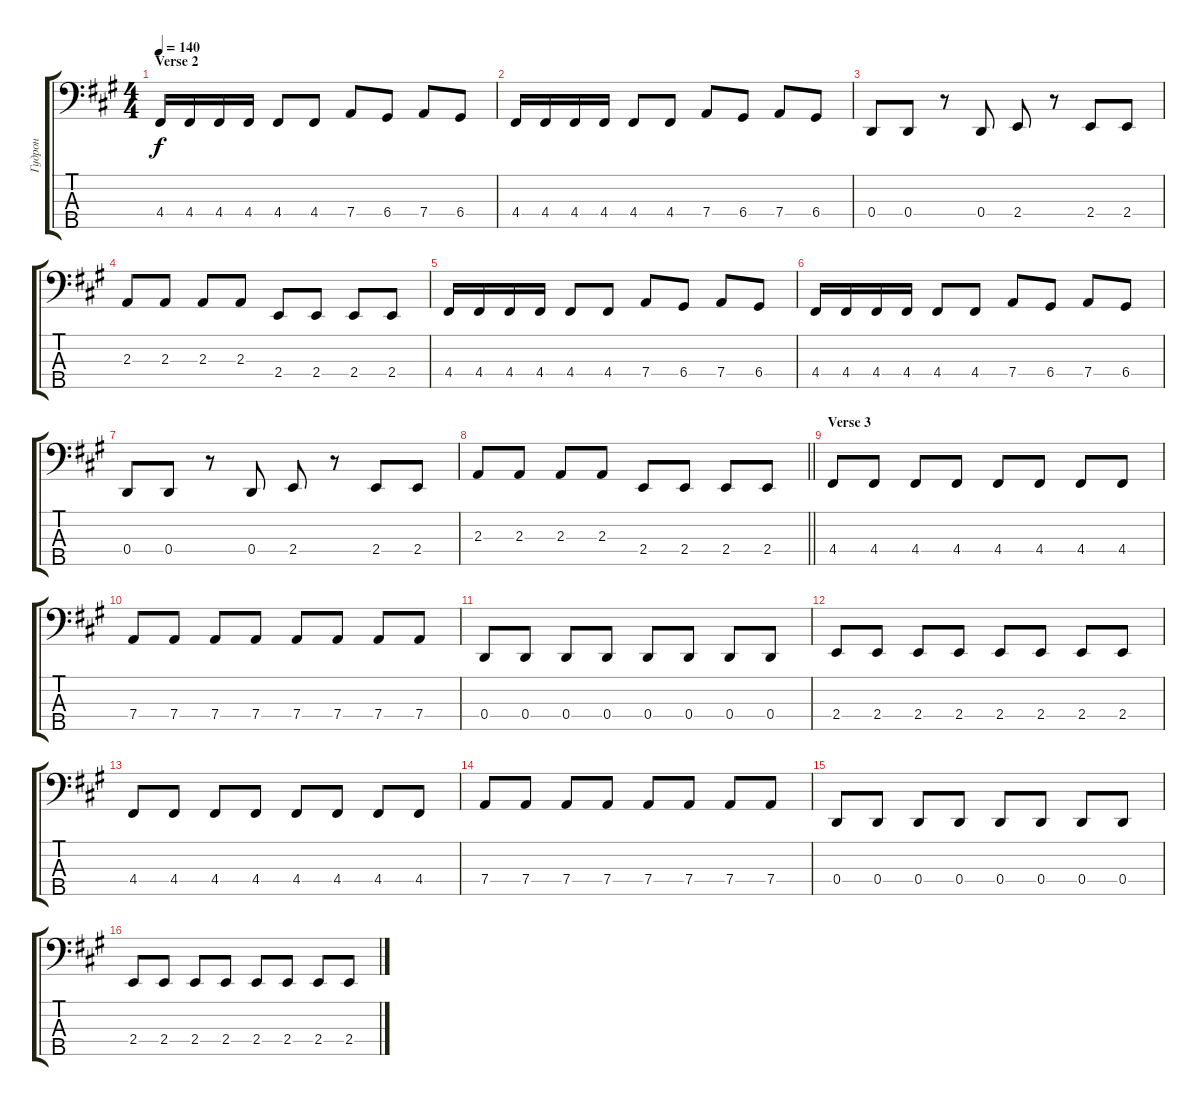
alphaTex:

\track ("Гудрон" "Гудрон") {instrument electricbassfinger}
\staff {score tabs}
\tuning (F2 C2 G1 D1 A0) {hide}
\ts (4 4)
\section ("" "Verse 2")
\tempo 140
\clef f4
\ks f#minor
4.4.16{dy f} 4.4.16 4.4.16 4.4.16 4.4.8 4.4.8 7.4.8 6.4.8 7.4.8 6.4.8 |
4.4.16 4.4.16 4.4.16 4.4.16 4.4.8 4.4.8 7.4.8 6.4.8 7.4.8 6.4.8 |
0.4.8 0.4.8 r.8 0.4.8 2.4.8 r.8 2.4.8 2.4.8 |
2.3.8 2.3.8 2.3.8 2.3.8 2.4.8 2.4.8 2.4.8 2.4.8 |
4.4.16 4.4.16 4.4.16 4.4.16 4.4.8 4.4.8 7.4.8 6.4.8 7.4.8 6.4.8 |
4.4.16 4.4.16 4.4.16 4.4.16 4.4.8 4.4.8 7.4.8 6.4.8 7.4.8 6.4.8 |
0.4.8 0.4.8 r.8 0.4.8 2.4.8 r.8 2.4.8 2.4.8 |
\barLineRight lightlight
2.3.8 2.3.8 2.3.8 2.3.8 2.4.8 2.4.8 2.4.8 2.4.8 |
\section ("" "Verse 3")
4.4.8 4.4.8 4.4.8 4.4.8 4.4.8 4.4.8 4.4.8 4.4.8 |
7.4.8 7.4.8 7.4.8 7.4.8 7.4.8 7.4.8 7.4.8 7.4.8 |
0.4.8 0.4.8 0.4.8 0.4.8 0.4.8 0.4.8 0.4.8 0.4.8 |
2.4.8 2.4.8 2.4.8 2.4.8 2.4.8 2.4.8 2.4.8 2.4.8 |
4.4.8 4.4.8 4.4.8 4.4.8 4.4.8 4.4.8 4.4.8 4.4.8 |
7.4.8 7.4.8 7.4.8 7.4.8 7.4.8 7.4.8 7.4.8 7.4.8 |
0.4.8 0.4.8 0.4.8 0.4.8 0.4.8 0.4.8 0.4.8 0.4.8 |
2.4.8 2.4.8 2.4.8 2.4.8 2.4.8 2.4.8 2.4.8 2.4.8
